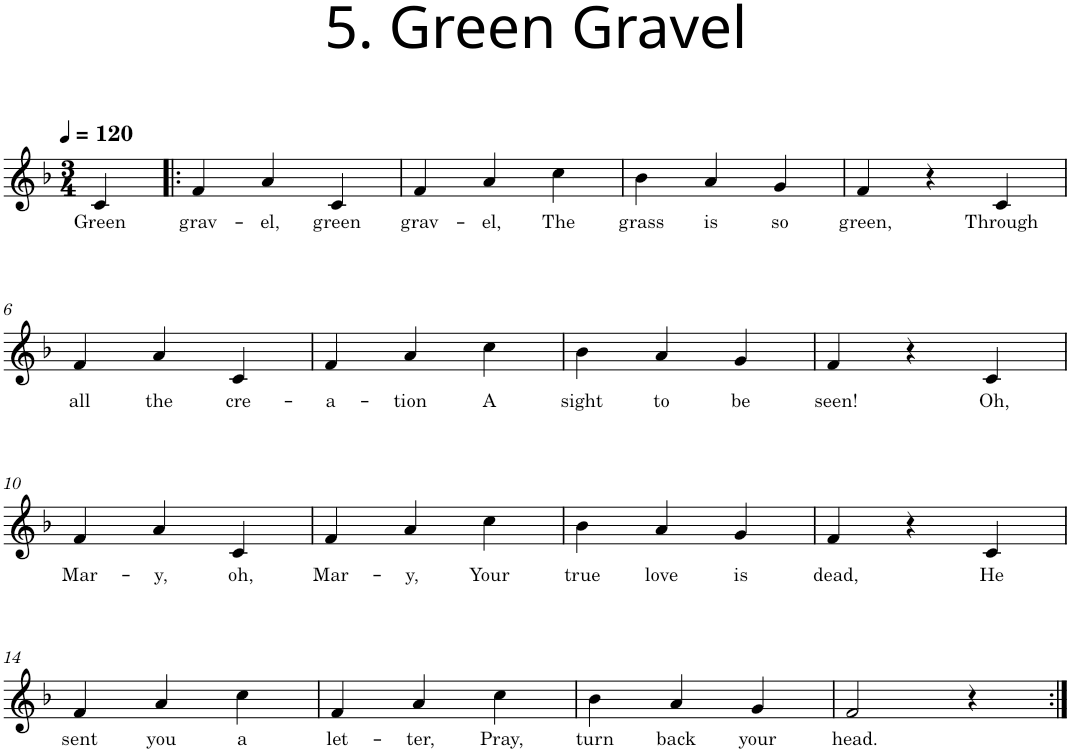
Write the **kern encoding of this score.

**kern	**text
*part1	*part1
*staff1	*staff1
*I"Violin	*
*I'Vln	*
*clefG2	*
*k[b-]	*
*M3/4	*
*MM120	*
=1	=1
!	!LO:LY:b
4c/	Green
=2!|:	=2!|:
!	!LO:LY:b
4f/	grav-
!	!LO:LY:b
4a/	-el,
!	!LO:LY:b
4c/	green
=3	=3
!	!LO:LY:b
4f/	grav-
!	!LO:LY:b
4a/	-el,
!	!LO:LY:b
4cc\	The
=4	=4
!	!LO:LY:b
4b-\	grass
!	!LO:LY:b
4a/	is
!	!LO:LY:b
4g/	so
=5	=5
!	!LO:LY:b
4f/	green,
4r	.
!	!LO:LY:b
4c/	Through
!!LO:LB:g=z
=6	=6
!	!LO:LY:b
4f/	all
!	!LO:LY:b
4a/	the
!	!LO:LY:b
4c/	cre-
=7	=7
!	!LO:LY:b
4f/	-a-
!	!LO:LY:b
4a/	-tion
!	!LO:LY:b
4cc\	A
=8	=8
!	!LO:LY:b
4b-\	sight
!	!LO:LY:b
4a/	to
!	!LO:LY:b
4g/	be
=9	=9
!	!LO:LY:b
4f/	seen!
4r	.
!	!LO:LY:b
4c/	Oh,
!!LO:LB:g=z
=10	=10
!	!LO:LY:b
4f/	Mar-
!	!LO:LY:b
4a/	-y,
!	!LO:LY:b
4c/	oh,
=11	=11
!	!LO:LY:b
4f/	Mar-
!	!LO:LY:b
4a/	-y,
!	!LO:LY:b
4cc\	Your
=12	=12
!	!LO:LY:b
4b-\	true
!	!LO:LY:b
4a/	love
!	!LO:LY:b
4g/	is
=13	=13
!	!LO:LY:b
4f/	dead,
4r	.
!	!LO:LY:b
4c/	He
!!LO:LB:g=z
=14	=14
!	!LO:LY:b
4f/	sent
!	!LO:LY:b
4a/	you
!	!LO:LY:b
4cc\	a
=15	=15
!	!LO:LY:b
4f/	let-
!	!LO:LY:b
4a/	-ter,
!	!LO:LY:b
4cc\	Pray,
=16	=16
!	!LO:LY:b
4b-\	turn
!	!LO:LY:b
4a/	back
!	!LO:LY:b
4g/	your
=17	=17
!	!LO:LY:b
2f/	head.
4r	.
=:|!	=:|!
*-	*-
